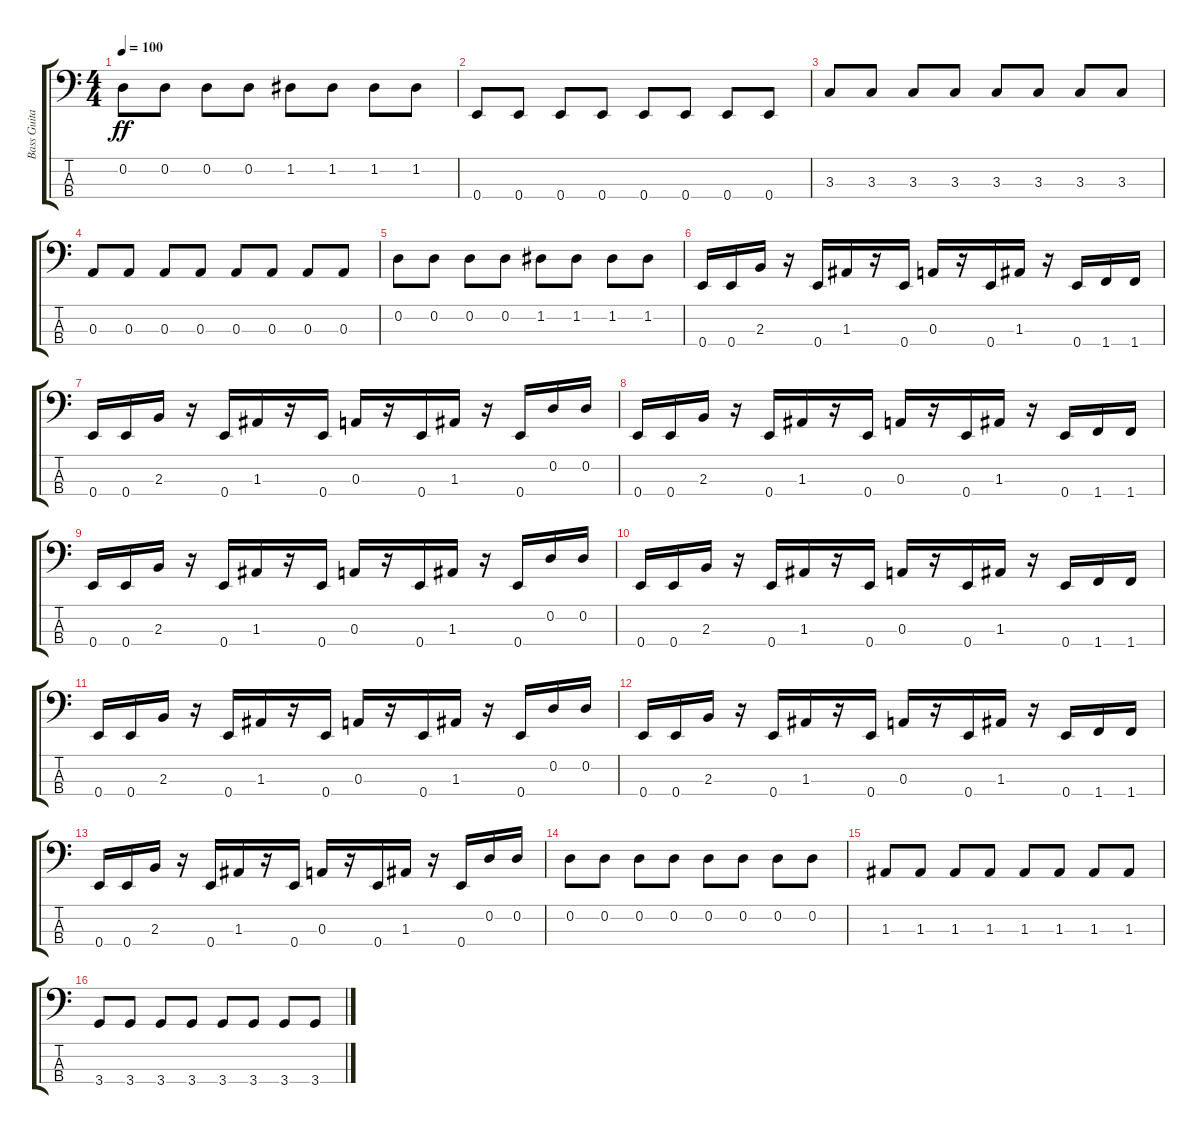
\track ("Bass Guitar" "Bass Guita") {instrument electricbassfinger}
\staff {score tabs}
\tuning (G2 D2 A1 E1) {hide}
\ts (4 4)
\tempo 100
\clef f4
\ks c
0.2.8{dy ff} 0.2.8 0.2.8 0.2.8 1.2.8 1.2.8 1.2.8 1.2.8 |
0.4.8 0.4.8 0.4.8 0.4.8 0.4.8 0.4.8 0.4.8 0.4.8 |
3.3.8 3.3.8 3.3.8 3.3.8 3.3.8 3.3.8 3.3.8 3.3.8 |
0.3.8 0.3.8 0.3.8 0.3.8 0.3.8 0.3.8 0.3.8 0.3.8 |
0.2.8 0.2.8 0.2.8 0.2.8 1.2.8 1.2.8 1.2.8 1.2.8 |
0.4.16 0.4.16 2.3.16 r.16 0.4.16 1.3.16 r.16 0.4.16 0.3.16 r.16 0.4.16 1.3.16 r.16 0.4.16 1.4.16 1.4.16 |
0.4.16 0.4.16 2.3.16 r.16 0.4.16 1.3.16 r.16 0.4.16 0.3.16 r.16 0.4.16 1.3.16 r.16 0.4.16 0.2.16 0.2.16 |
0.4.16 0.4.16 2.3.16 r.16 0.4.16 1.3.16 r.16 0.4.16 0.3.16 r.16 0.4.16 1.3.16 r.16 0.4.16 1.4.16 1.4.16 |
0.4.16 0.4.16 2.3.16 r.16 0.4.16 1.3.16 r.16 0.4.16 0.3.16 r.16 0.4.16 1.3.16 r.16 0.4.16 0.2.16 0.2.16 |
0.4.16 0.4.16 2.3.16 r.16 0.4.16 1.3.16 r.16 0.4.16 0.3.16 r.16 0.4.16 1.3.16 r.16 0.4.16 1.4.16 1.4.16 |
0.4.16 0.4.16 2.3.16 r.16 0.4.16 1.3.16 r.16 0.4.16 0.3.16 r.16 0.4.16 1.3.16 r.16 0.4.16 0.2.16 0.2.16 |
0.4.16 0.4.16 2.3.16 r.16 0.4.16 1.3.16 r.16 0.4.16 0.3.16 r.16 0.4.16 1.3.16 r.16 0.4.16 1.4.16 1.4.16 |
0.4.16 0.4.16 2.3.16 r.16 0.4.16 1.3.16 r.16 0.4.16 0.3.16 r.16 0.4.16 1.3.16 r.16 0.4.16 0.2.16 0.2.16 |
0.2.8 0.2.8 0.2.8 0.2.8 0.2.8 0.2.8 0.2.8 0.2.8 |
1.3.8 1.3.8 1.3.8 1.3.8 1.3.8 1.3.8 1.3.8 1.3.8 |
3.4.8 3.4.8 3.4.8 3.4.8 3.4.8 3.4.8 3.4.8 3.4.8
